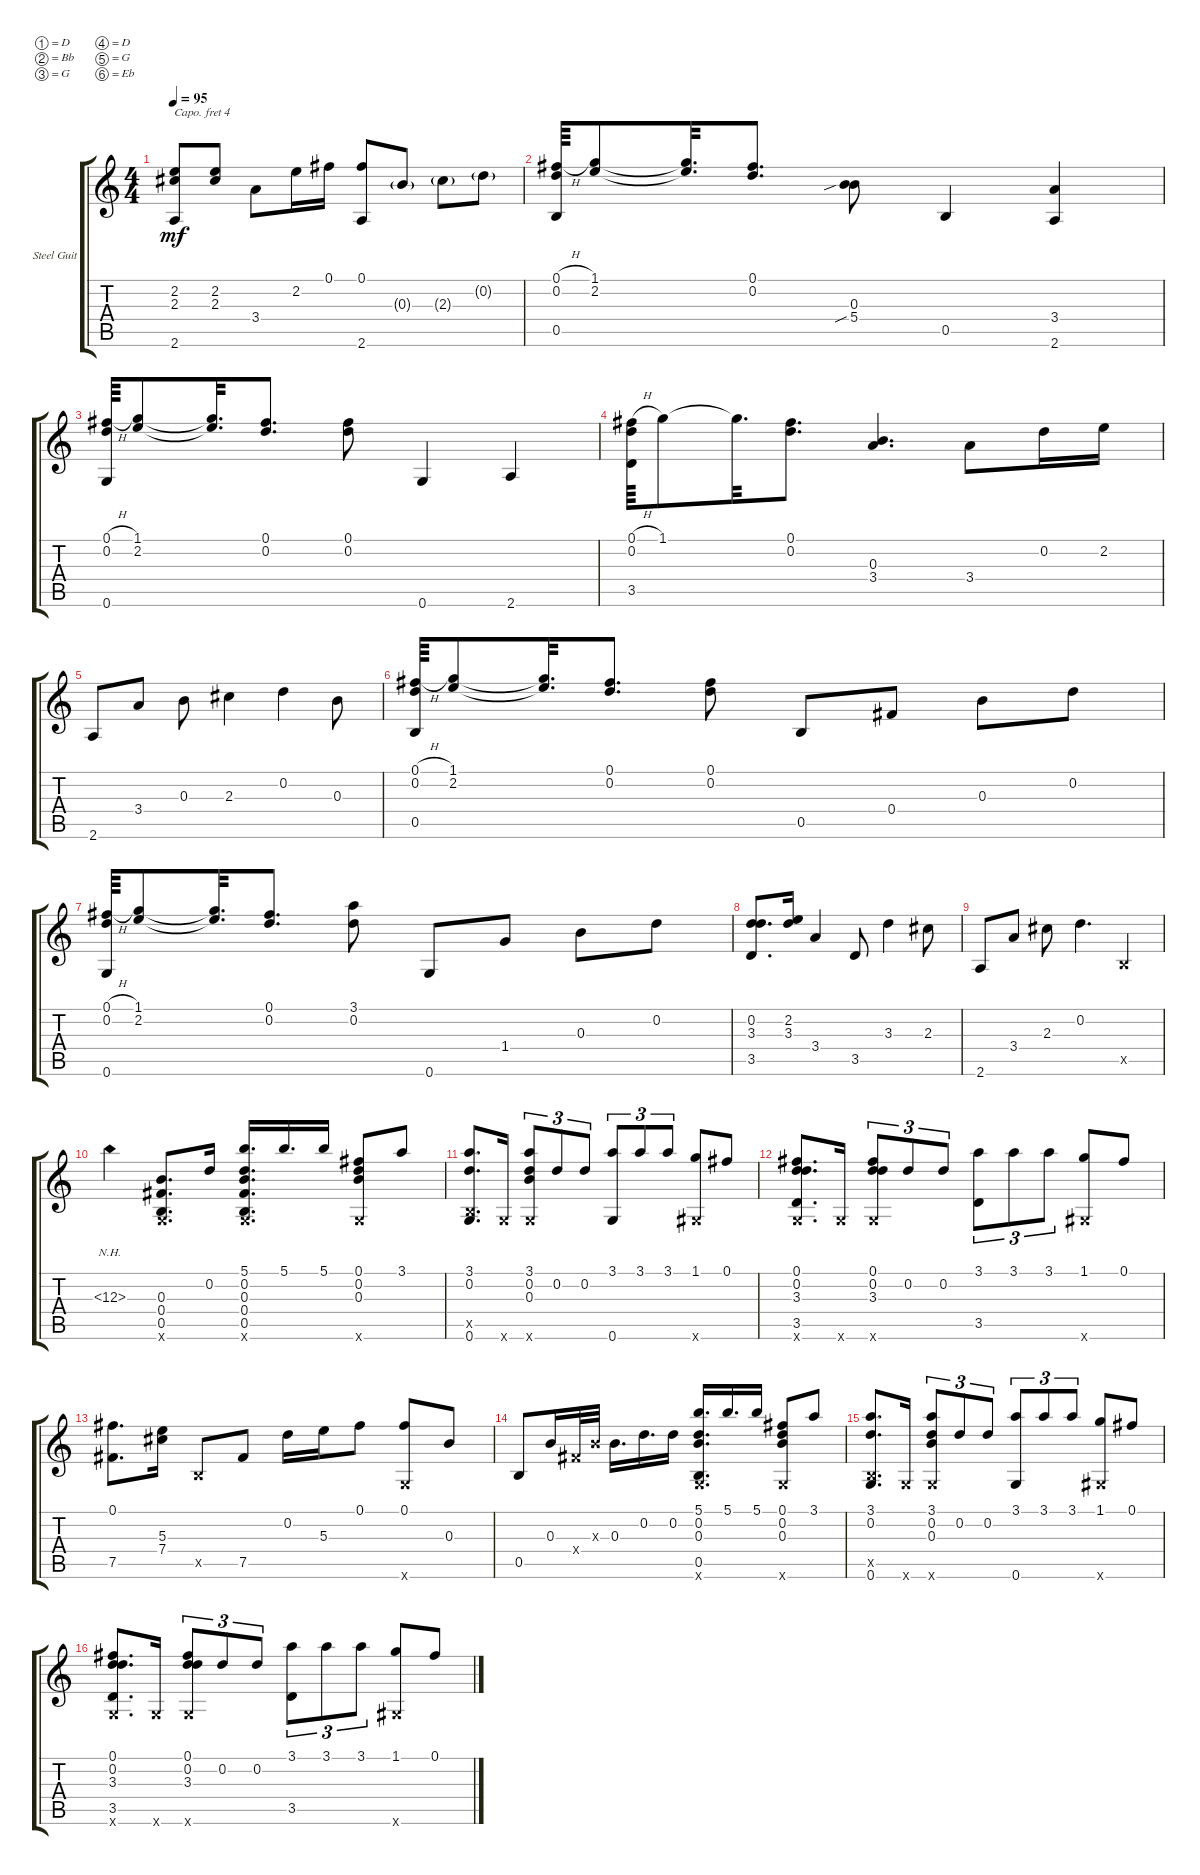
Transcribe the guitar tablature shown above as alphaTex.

\defaultSystemsLayout 4
\bracketExtendMode groupsimilarinstruments
\firstSystemTrackNameOrientation horizontal
\otherSystemsTrackNameOrientation horizontal
\track ("Steel Guitar" "Steel Guit") {instrument acousticguitarsteel}
\staff {score tabs}
\capo 4
\tuning (D4 Bb3 G3 D3 G2 Eb2)
\ts (4 4)
\tempo 95
\clef g2
\ks c
(2.2 2.3 2.6).8{dy mf} (2.2 2.3).8 3.4.8 2.2.16 0.1.16 (0.1 2.6).8 0.3{g}.8 2.3{g}.8 0.2{g}.8 |
(0.5 0.2{h} 0.1{h}).64 (1.1 2.2).8 (1.1{t} 2.2{t}).32{d} (0.2 0.1).8{d} (0.3 5.4{sib}).8 0.5.4 (3.4 2.6).4 |
(0.2{h} 0.1{h} 0.6).64 (1.1 2.2).8 (1.1{t} 2.2{t}).32{d} (0.2 0.1).8{d} (0.2 0.1).8 0.6.4 2.6.4 |
(3.5 0.2 0.1{h}).64 1.1.8 1.1{t}.32{d} (0.2 0.1).8{d} (0.3 3.4).4{d} 3.4.8 0.2.16 2.2.16 |
2.6.8 3.4.8 0.3.8 2.3.4 0.2.4 0.3.8 |
(0.5 0.2{h} 0.1{h}).64 (1.1 2.2).8 (1.1{t} 2.2{t}).32{d} (0.2 0.1).8{d} (0.2 0.1).8 0.5.8 0.4.8 0.3.8 0.2.8 |
(0.2{h} 0.1{h} 0.6).64 (1.1 2.2).8 (1.1{t} 2.2{t}).32{d} (0.2 0.1).8{d} (0.2 3.1).8 0.6.8 1.4.8 0.3.8 0.2.8 |
(3.5 3.3 0.2).8{d} (2.2 3.3).16 3.4.4 3.5.8 3.3.4 2.3.8 |
2.6.8 3.4.8 2.3.8 0.2.4{d} 0.5{x}.4 |
12.3{nh}.4 (0.3 0.5 0.4 0.6{x}).8{d} 0.2.16 (0.5 0.4 0.3 0.2 5.1 0.6{x}).16{d} 5.1.16{d} 5.1.16 (0.1 0.6{x} 0.3 0.2).8 3.1.8 |
(3.1 0.6 0.2 0.5{x}).8{d} 0.6{x}.16 (0.6{x} 0.3 0.2 3.1).8{tu (3 2)} 0.2.8{tu (3 2)} 0.2.8{tu (3 2)} (3.1 0.6).8{tu (3 2)} 3.1.8{tu (3 2)} 3.1.8{tu (3 2)} (1.1 1.6{x}).8 0.1.8 |
(0.1 0.2 3.5 0.6{x} 3.3).8{d} 0.6{x}.16 (0.6{x} 3.3 0.2 0.1).8{tu (3 2)} 0.2.8{tu (3 2)} 0.2.8{tu (3 2)} (3.1 3.5).8{tu (3 2)} 3.1.8{tu (3 2)} 3.1.8{tu (3 2)} (1.1 1.6{x}).8 0.1.8 |
(7.5 0.1).8{d} (7.4 5.3).16 0.5{x}.8 7.5.8 0.2.16 5.3.16 0.1.8 (0.1 0.6{x}).8 0.3.8 |
0.5.8 0.3.16 0.4{x}.32 0.3{x}.32 0.3.16{d} 0.2.16{d} 0.2.16 (0.5 0.3 0.2 5.1 0.6{x}).16{d} 5.1.16{d} 5.1.16 (0.1 0.6{x} 0.3 0.2).8 3.1.8 |
(3.1 0.6 0.2 0.5{x}).8{d} 0.6{x}.16 (0.6{x} 0.3 0.2 3.1).8{tu (3 2)} 0.2.8{tu (3 2)} 0.2.8{tu (3 2)} (3.1 0.6).8{tu (3 2)} 3.1.8{tu (3 2)} 3.1.8{tu (3 2)} (1.1 1.6{x}).8 0.1.8 |
(0.1 0.2 3.5 0.6{x} 3.3).8{d} 0.6{x}.16 (0.6{x} 3.3 0.2 0.1).8{tu (3 2)} 0.2.8{tu (3 2)} 0.2.8{tu (3 2)} (3.1 3.5).8{tu (3 2)} 3.1.8{tu (3 2)} 3.1.8{tu (3 2)} (1.1 1.6{x}).8 0.1.8
